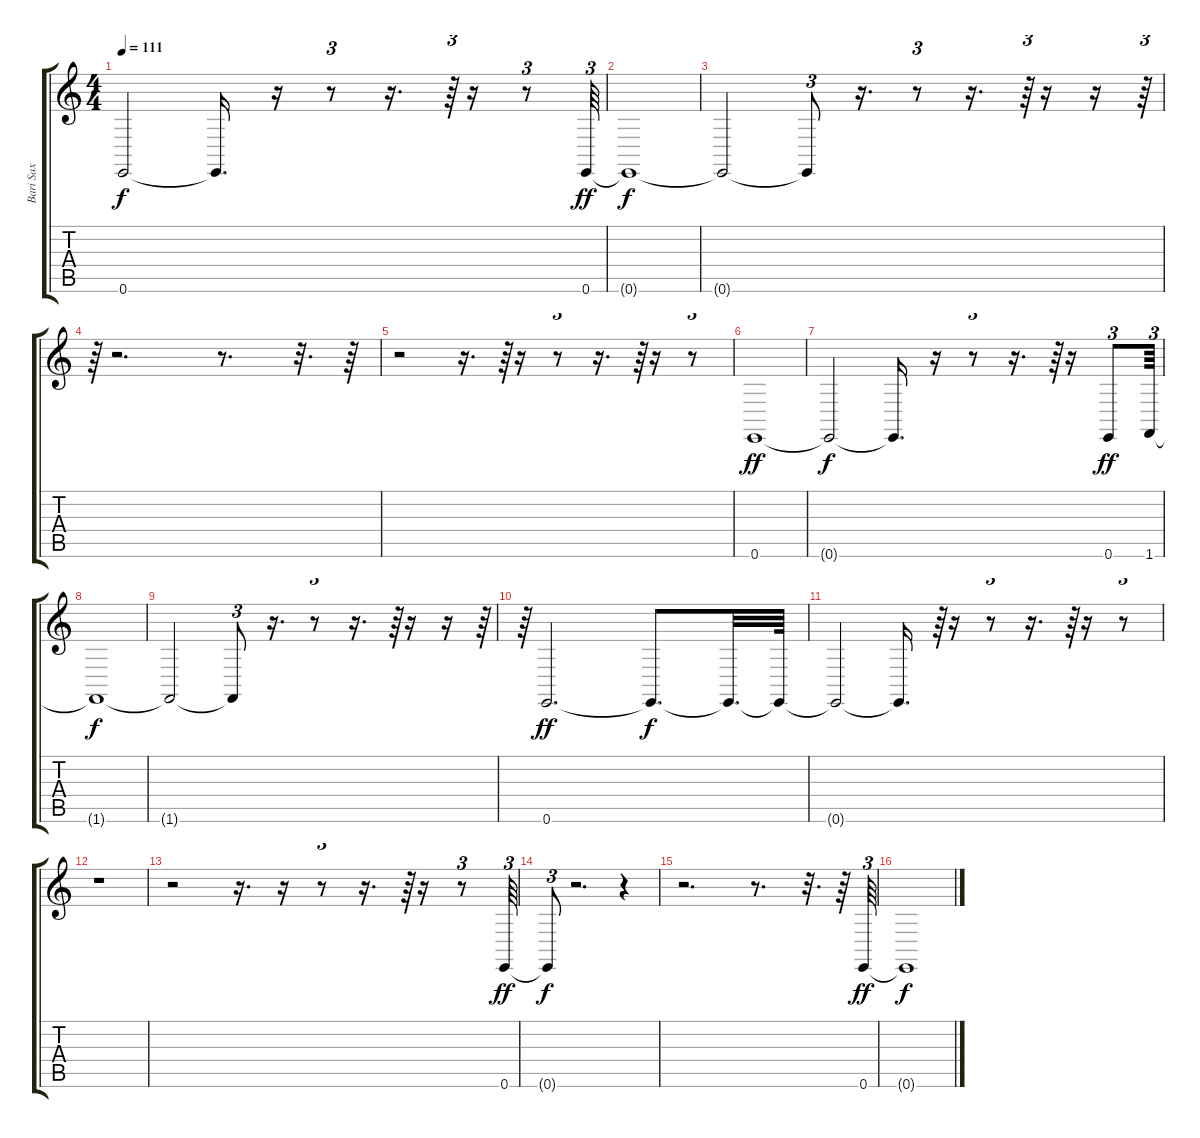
\track ("Bari Sax" "Bari Sax") {instrument baritonesax}
\staff {score tabs}
\tuning (E4 B3 G3 D3 A2 E2) {hide}
\ts (4 4)
\tempo 111
\clef g2
\ks c
0.6{t}.2{dy f} 0.6{t}.16{d} r.16 r.8{tu (3 2)} r.16{d} r.64{tu (3 2)} r.16 r.8{tu (3 2)} 0.6.64{tu (3 2) dy ff} |
0.6{t}.1{dy f} |
0.6{t}.2 0.6{t}.8{tu (3 2)} r.16{d} r.8{tu (3 2)} r.16{d} r.64{tu (3 2)} r.16 r.16 r.64{tu (3 2)} |
r.64{tu (3 2)} r.2{d} r.8{d} r.32{d} r.64 |
r.2 r.16{d} r.64{tu (3 2)} r.16 r.8{tu (3 2)} r.16{d} r.64{tu (3 2)} r.16 r.8{tu (3 2)} |
0.6.1{dy ff} |
0.6{t}.2{dy f} 0.6{t}.16{d} r.16 r.8{tu (3 2)} r.16{d} r.64{tu (3 2)} r.16 0.6.8{tu (3 2) dy ff} 1.6.64{tu (3 2)} |
1.6{t}.1{dy f} |
1.6{t}.2 1.6{t}.8{tu (3 2)} r.16{d} r.8{tu (3 2)} r.16{d} r.64{tu (3 2)} r.16 r.16 r.64{tu (3 2)} |
r.64{tu (3 2)} 0.6.2{d dy ff} 0.6{t}.8{d dy f} 0.6{t}.32{d} 0.6{t}.64 |
0.6{t}.2 0.6{t}.16{d} r.64{tu (3 2)} r.16 r.8{tu (3 2)} r.16{d} r.64{tu (3 2)} r.16 r.8{tu (3 2)} |
r.1 |
r.2 r.16{d} r.16 r.8{tu (3 2)} r.16{d} r.64{tu (3 2)} r.16 r.8{tu (3 2)} 0.6.64{tu (3 2) dy ff} |
0.6{t}.8{tu (3 2) dy f} r.2{d} r.4{tu (3 2)} |
r.2{d} r.8{d} r.32{d} r.64 0.6.64{tu (3 2) dy ff} |
0.6{t}.1{dy f}
